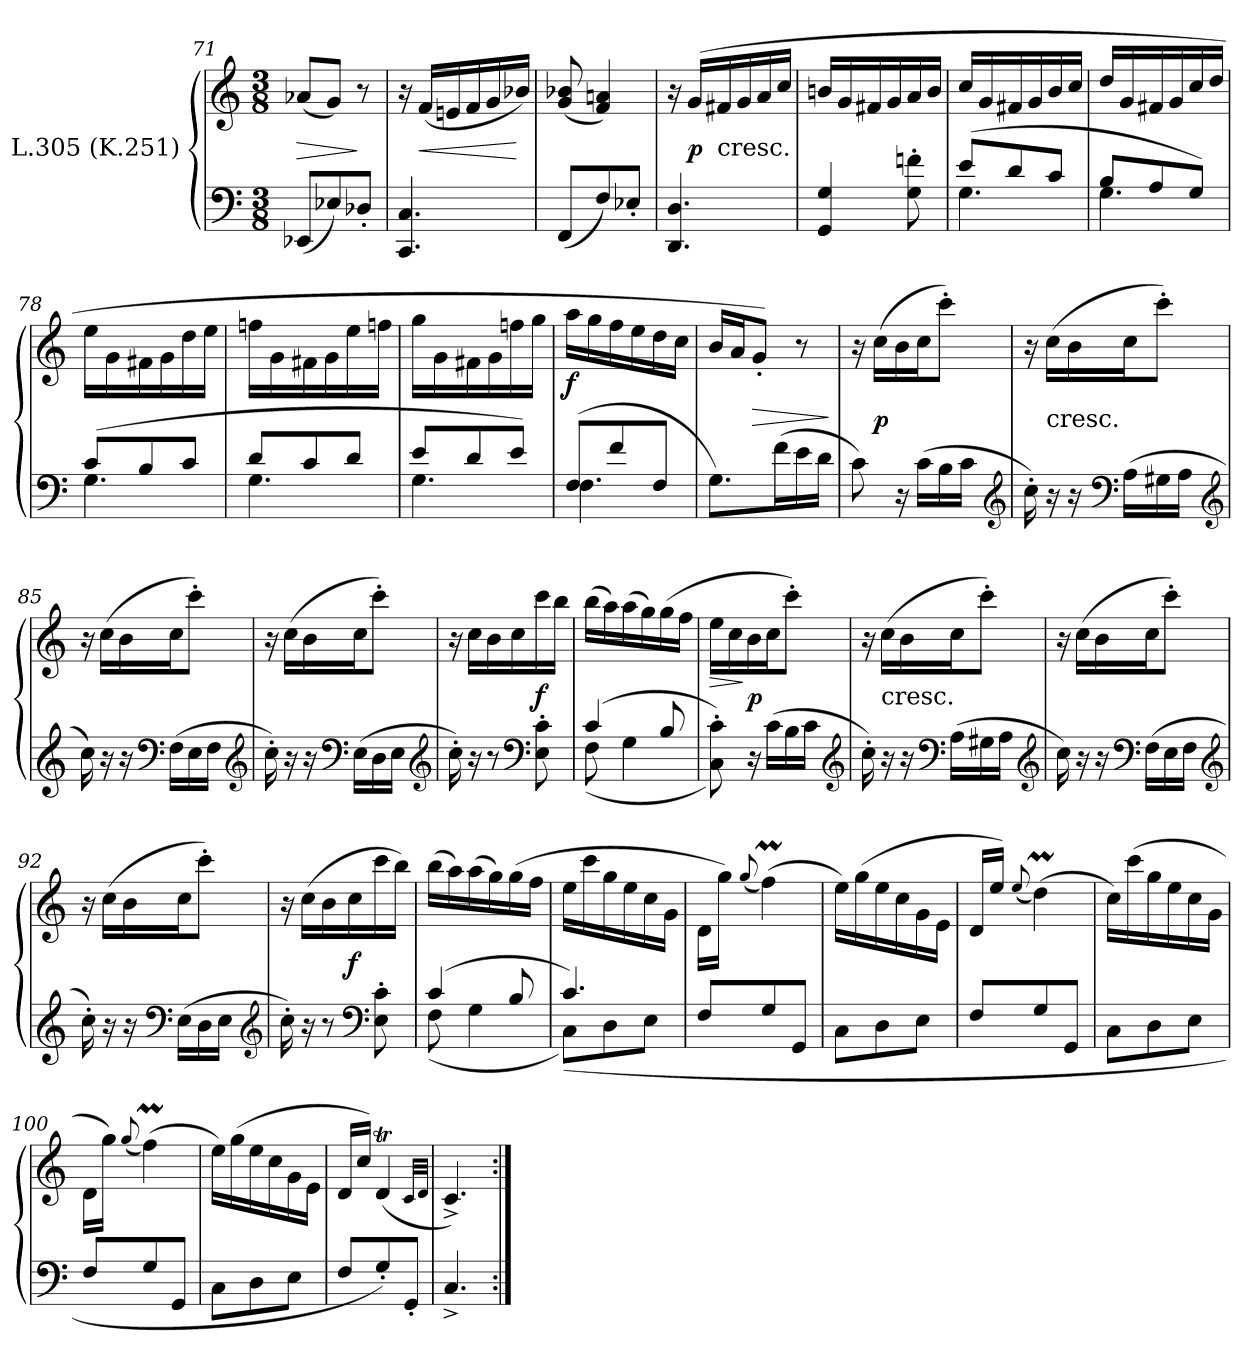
**kern	**kern	**dynam
*part1	*part1	*part1
*staff2	*staff1	*staff1/2
*I"L.305 (K.251)	*	*
*clefF4	*clefG2	*
*k[]	*k[]	*
*C:	*C:	*
*M3/8	*M3/8	*
=71	=71	=71
(8EE-XL	(8a-XL	>
8E-X)	8gJ)	.
8D-X'J	8r	]
=72	=72	=72
4.CC 4.C	16r	.
.	(16fLL	<
.	16en	.
.	16f	.
.	16g	.
.	16b-XJJ)	[
=73	=73	=73
(8FFL	(8g 8b-X	.
8F)	4f 4an)	.
8E-X'J	.	.
=74	=74	=74
4.DD 4.D	16r	.
.	(16gLL	p
!	!LO:TX:c:t=cresc.	!
.	16f#X	.
.	16g	.
.	16a	.
.	16ccJJ	.
=75	=75	=75
4GG 4G	16bnLL	.
.	16g	.
.	16f#X	.
.	16g	.
8G' 8fn'	16a	.
.	16bJJ	.
!!LO:LB:g=z
=76	=76	=76
*^	*	*
(8eL	4.G	16ccLL	.
.	.	16g	.
8d	.	16f#X	.
.	.	16g	.
8cJ	.	16b	.
.	.	16ccJJ	.
=77	=77	=77	=77
8BL	4.G	16ddLL	.
.	.	16g	.
8A	.	16f#X	.
.	.	16g	.
8GJ)	.	16cc	.
.	.	16ddJJ	.
=78	=78	=78	=78
(8cL	4.G	16eeLL	.
.	.	16g	.
8B	.	16f#X	.
.	.	16g	.
8cJ	.	16dd	.
.	.	16eeJJ	.
=79	=79	=79	=79
8dL	4.G	16ffnLL	.
.	.	16g	.
8c	.	16f#X	.
.	.	16g	.
8dJ	.	16ee	.
.	.	16ffnJJ	.
=80	=80	=80	=80
8eL	4.G	16ggLL	.
.	.	16g	.
8d	.	16f#X	.
.	.	16g	.
8eJ)	.	16ffn	.
.	.	16ggJJ	.
=81	=81	=81	=81
(8FL	4.F	16aaLL	f
.	.	16gg	.
8f	.	16ff	.
.	.	16ee	.
8FJ	.	16dd	.
.	.	16ccJJ	.
*v	*v	*	*
!!LO:LB:g=z
=82	=82	=82
8.GL)	16bLL	.
.	16aJ	.
.	8g'J)	>
(16fL	.	.
16e	8r	.
16dJJ	.	.
.	.	]
=83	=83	=83
8c)	16r	.
.	(16ccLL	p
16r	16b	.
(16cLL	16ccJ	.
16B	8ccc'J)	.
16cJJ	.	.
*clefG2	*	*
=84	=84	=84
16cc')	16r	.
!	!LO:TX:c:t=cresc.	!
16r	(16ccLL	.
16r	16b	.
*clefF4	*	*
(16ALL	16ccJ	.
16G#X	8ccc'J)	.
16AJJ	.	.
*clefG2	*	*
=85	=85	=85
16cc)	16r	.
16r	(16ccLL	.
16r	16b	.
*clefF4	*	*
(16FLL	16ccJ	.
16E	8ccc'J)	.
16FJJ	.	.
*clefG2	*	*
=86	=86	=86
16cc')	16r	.
16r	(16ccLL	.
16r	16b	.
*clefF4	*	*
(16ELL	16ccJ	.
16D	8ccc'J)	.
16EJJ	.	.
*clefG2	*	*
!!LO:LB:g=z
=87	=87	=87
16cc')	16r	.
16r	16ccLL	.
8r	16b	.
.	16cc	.
*clefF4	*	*
8E' 8c'	16ccc	f
.	16bbJJ	.
=88	=88	=88
*^	*	*
(4c	(8F	(16bbLL	.
.	.	16aa)	.
.	4G	(16aa	.
.	.	16gg)	.
8B	.	(16gg	.
.	.	16ffJJ	.
*v	*v	*	*
=89	=89	=89
8C' 8c'))	16eeLL	>
.	16cc	.
16r	16b	] p
(16cLL	16ccJ	.
16B	8ccc'J)	.
16cJJ	.	.
*clefG2	*	*
=90	=90	=90
16cc')	16r	.
!	!LO:TX:c:t=cresc.	!
16r	(16ccLL	.
16r	16b	.
*clefF4	*	*
(16ALL	16ccJ	.
16G#X	8ccc'J)	.
16AJJ	.	.
*clefG2	*	*
=91	=91	=91
16cc)	16r	.
16r	(16ccLL	.
16r	16b	.
*clefF4	*	*
(16FLL	16ccJ	.
16E	8ccc'J)	.
16FJJ	.	.
*clefG2	*	*
!!LO:LB:g=z
=92	=92	=92
16cc')	16r	.
16r	(16ccLL	.
16r	16b	.
*clefF4	*	*
(16ELL	16ccJ	.
16D	8ccc'J)	.
16EJJ	.	.
*clefG2	*	*
=93	=93	=93
16cc')	16r	.
16r	(16ccLL	.
8r	16b	.
.	16cc	f
*clefF4	*	*
8E' 8c'	16ccc	.
.	16bbJJ)	.
=94	=94	=94
*^	*	*
(4c	(8F	(16bbLL	.
.	.	16aa)	.
.	4G	(16aa	.
.	.	16gg)	.
8B	.	(16gg	.
.	.	16ffJJ	.
=95	=95	=95	=95
4.c)	(8CL)	16eeLL	.
.	.	16ccc	.
.	8D	16gg	.
.	.	16ee	.
.	8EJ	16cc	.
.	.	16gJJ	.
*v	*v	*	*
=96	=96	=96
8FL	16dLL	.
.	16ggJJ)	.
.	(8qqgg	.
8G	(4ffM)	.
8GGJ	.	.
=97	=97	=97
8CL	16eeLL)	.
.	(16gg	.
8D	16ee	.
.	16cc	.
8EJ	16g	.
.	16eJJ	.
!!LO:LB:g=z
=98	=98	=98
8FL	16dLL	.
.	16eeJJ)	.
.	(8qqee	.
8G	(4ddM)	.
8GGJ	.	.
=99	=99	=99
8CL	16ccLL)	.
.	(16ccc	.
8D	16gg	.
.	16ee	.
8EJ	16cc	.
.	16gJJ	.
=100	=100	=100
8FL	16dLL	.
.	16ggJJ)	.
.	(8qqgg	.
8G	(4ffM)	.
8GGJ	.	.
=101	=101	=101
8CL	16eeLL)	.
.	(16gg	.
8D	16ee	.
.	16cc	.
8EJ	16g	.
.	16eJJ	.
=102	=102	=102
8FL	16dLL	.
.	16ccJJ)	.
8G')	(4dT	.
8GG'J	.	.
.	32qcLLL	.
.	32qdJJJ	.
=103	=103	=103
4.C^	4.c^)	.
=:|!	=:|!	=:|!
*-	*-	*-
